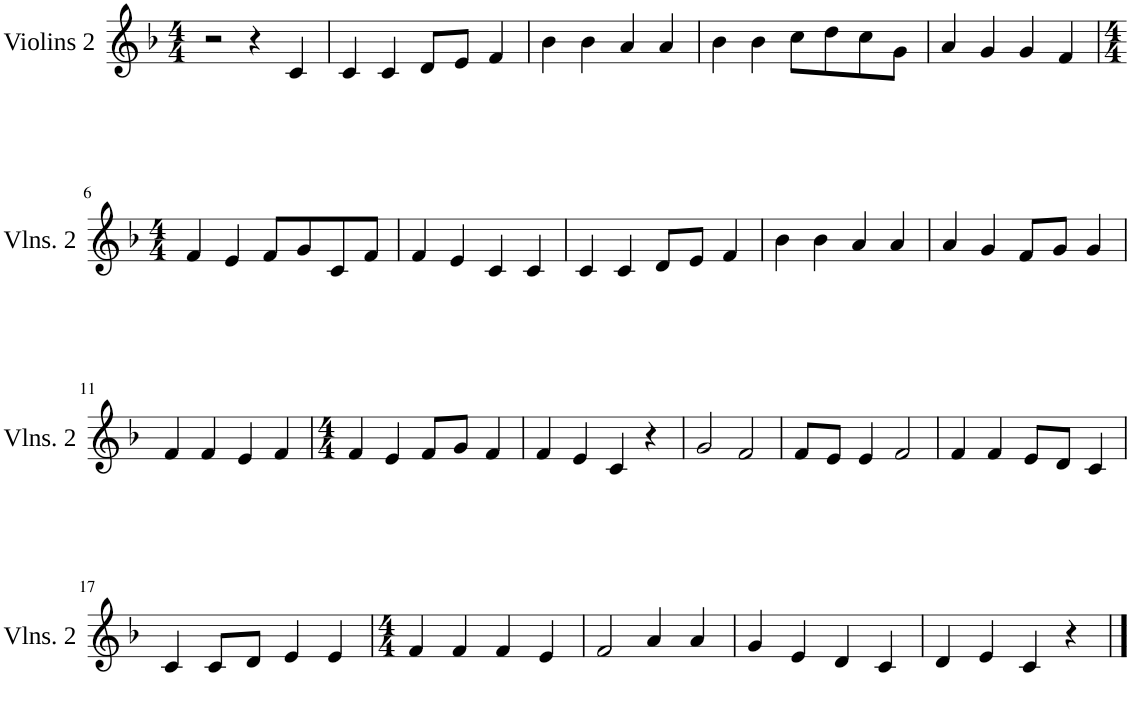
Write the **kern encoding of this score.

**kern
*part1
*staff1
*I"Violins 2
*I'Vlns. 2
*clefG2
*k[b-]
*M4/4
=1
2r
4r
4c/
=2
4c/
4c/
8d/L
8e/J
4f/
=3
4b-\
4b-\
4a/
4a/
=4
4b-\
4b-\
8cc\L
8dd\
8cc\
8g\J
=5
4a/
4g/
4g/
4f/
!!LO:LB:g=z
=6
*M4/4
4f/
4e/
8f/L
8g/
8c/
8f/J
=7
4f/
4e/
4c/
4c/
=8
4c/
4c/
8d/L
8e/J
4f/
=9
4b-\
4b-\
4a/
4a/
=10
4a/
4g/
8f/L
8g/J
4g/
!!LO:LB:g=z
=11
4f/
4f/
4e/
4f/
=12
*M4/4
4f/
4e/
8f/L
8g/J
4f/
=13
4f/
4e/
4c/
4r
=14
2g/
2f/
=15
8f/L
8e/J
4e/
2f/
=16
4f/
4f/
8e/L
8d/J
4c/
!!LO:LB:g=z
=17
4c/
8c/L
8d/J
4e/
4e/
=18
*M4/4
4f/
4f/
4f/
4e/
=19
2f/
4a/
4a/
=20
4g/
4e/
4d/
4c/
=21
4d/
4e/
4c/
4r
==
*-
